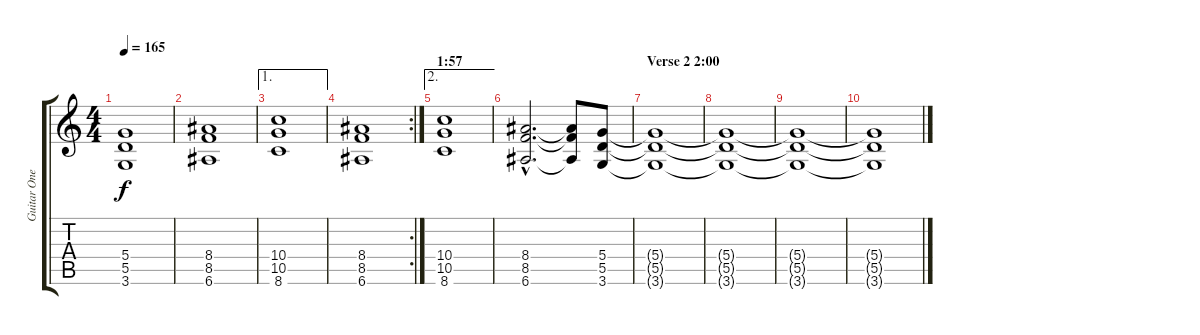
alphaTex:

\track ("Guitar One" "Guitar One") {instrument overdrivenguitar}
\staff {score tabs}
\tuning (E4 B3 G3 D3 A2 E2) {hide}
\ts (4 4)
\tempo 165
\clef g2
\ks c
(5.4 5.5 3.6).1{dy f} |
(8.4 8.5 6.6).1 |
\ae 1
(10.4 10.5 8.6).1 |
\rc 2
(8.4 8.5 6.6).1 |
\ae 2
\section ("" "1:57")
(10.4 10.5 8.6).1 |
(8.4{hac} 8.5{hac} 6.6{hac}).2{d} (8.4{t} 8.5{t} 6.6{t}).8 (5.4 5.5 3.6).8{volume 2} |
\section ("" "Verse 2 2:00")
(5.4{t} 5.5{t} 3.6{t}).1 |
(5.4{t} 5.5{t} 3.6{t}).1 |
(5.4{t} 5.5{t} 3.6{t}).1 |
(5.4{t} 5.5{t} 3.6{t}).1
